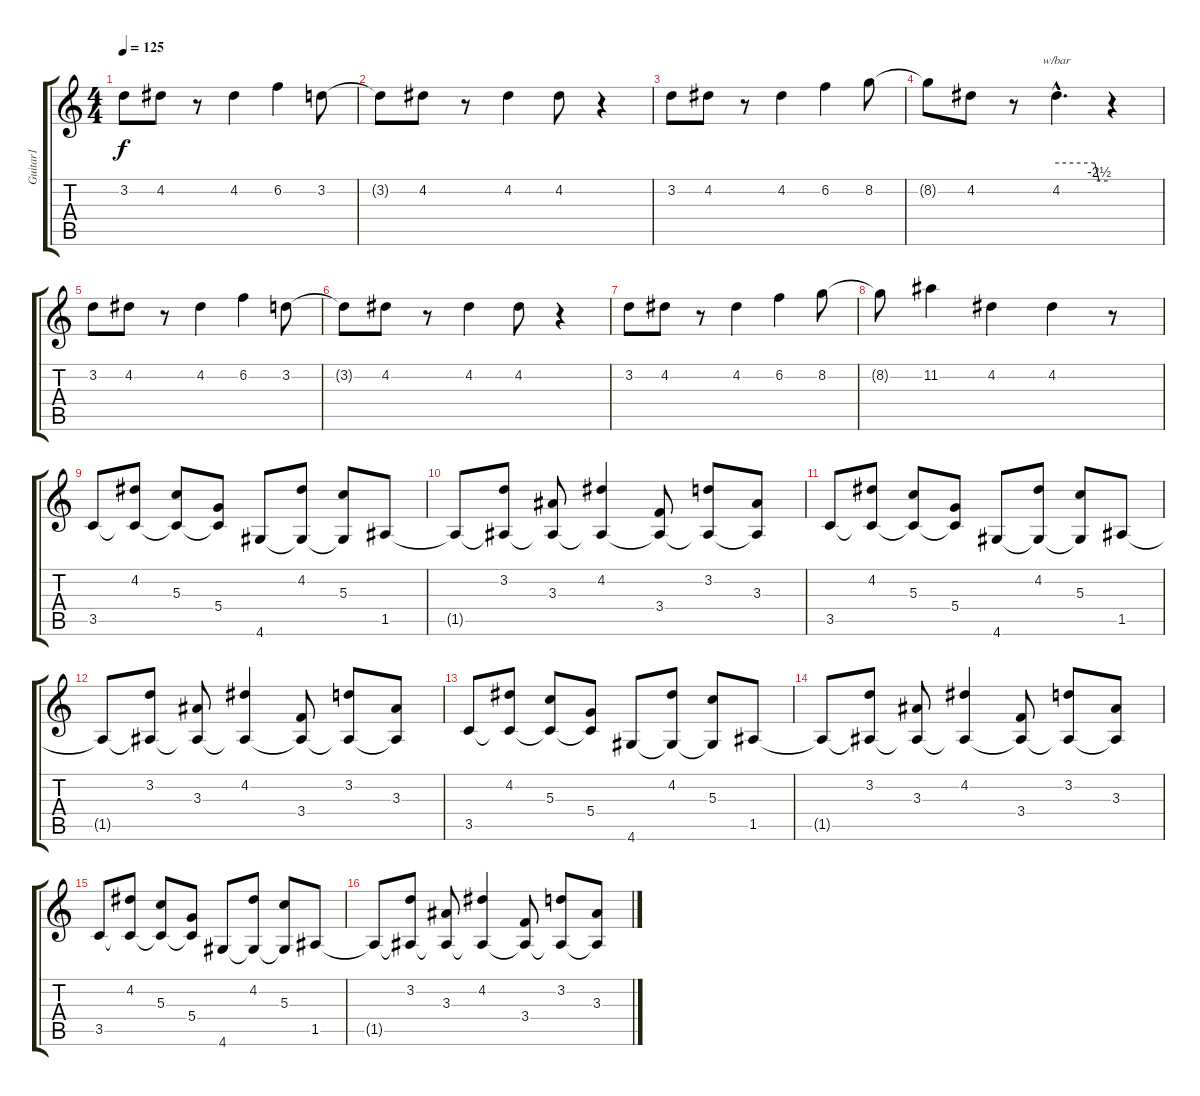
\track ("Guitar1" "Guitar1") {instrument distortionguitar}
\staff {score tabs}
\tuning (E4 B3 G3 D3 A2 E2) {hide}
\ts (4 4)
\tempo 125
\clef g2
\ks c
3.2.8{dy f instrument distortionguitar} 4.2.8 r.8 4.2.4 6.2.4 3.2.8 |
3.2{t}.8 4.2.8 r.8 4.2.4 4.2.8 r.4 |
3.2.8 4.2.8 r.8 4.2.4 6.2.4 8.2.8 |
8.2{t}.8 4.2.8 r.8 4.2{hac}.4{d tbe (custom default 0 0 45 0 50 -10 60 -10)} r.4 |
3.2.8 4.2.8 r.8 4.2.4 6.2.4 3.2.8 |
3.2{t}.8 4.2.8 r.8 4.2.4 4.2.8 r.4 |
3.2.8 4.2.8 r.8 4.2.4 6.2.4 8.2.8 |
8.2{t}.8 11.2.4 4.2.4 4.2.4 r.8 |
3.5.8{instrument electricguitarclean} (4.2 3.5{t}).8 (5.3 3.5{t}).8 (5.4 3.5{t}).8 4.6.8 (4.2 4.6{t}).8 (5.3 4.6{t}).8 1.5.8 |
1.5{t}.8 (3.2 1.5{t}).8 (3.3 1.5{t}).8 (4.2 1.5{t}).4 (3.4 1.5{t}).8 (3.2 1.5{t}).8 (3.3 1.5{t}).8 |
3.5.8 (4.2 3.5{t}).8 (5.3 3.5{t}).8 (5.4 3.5{t}).8 4.6.8 (4.2 4.6{t}).8 (5.3 4.6{t}).8 1.5.8 |
1.5{t}.8 (3.2 1.5{t}).8 (3.3 1.5{t}).8 (4.2 1.5{t}).4 (3.4 1.5{t}).8 (3.2 1.5{t}).8 (3.3 1.5{t}).8 |
3.5.8 (4.2 3.5{t}).8 (5.3 3.5{t}).8 (5.4 3.5{t}).8 4.6.8 (4.2 4.6{t}).8 (5.3 4.6{t}).8 1.5.8 |
1.5{t}.8 (3.2 1.5{t}).8 (3.3 1.5{t}).8 (4.2 1.5{t}).4 (3.4 1.5{t}).8 (3.2 1.5{t}).8 (3.3 1.5{t}).8 |
3.5.8 (4.2 3.5{t}).8 (5.3 3.5{t}).8 (5.4 3.5{t}).8 4.6.8 (4.2 4.6{t}).8 (5.3 4.6{t}).8 1.5.8 |
1.5{t}.8 (3.2 1.5{t}).8 (3.3 1.5{t}).8 (4.2 1.5{t}).4 (3.4 1.5{t}).8 (3.2 1.5{t}).8 (3.3 1.5{t}).8
